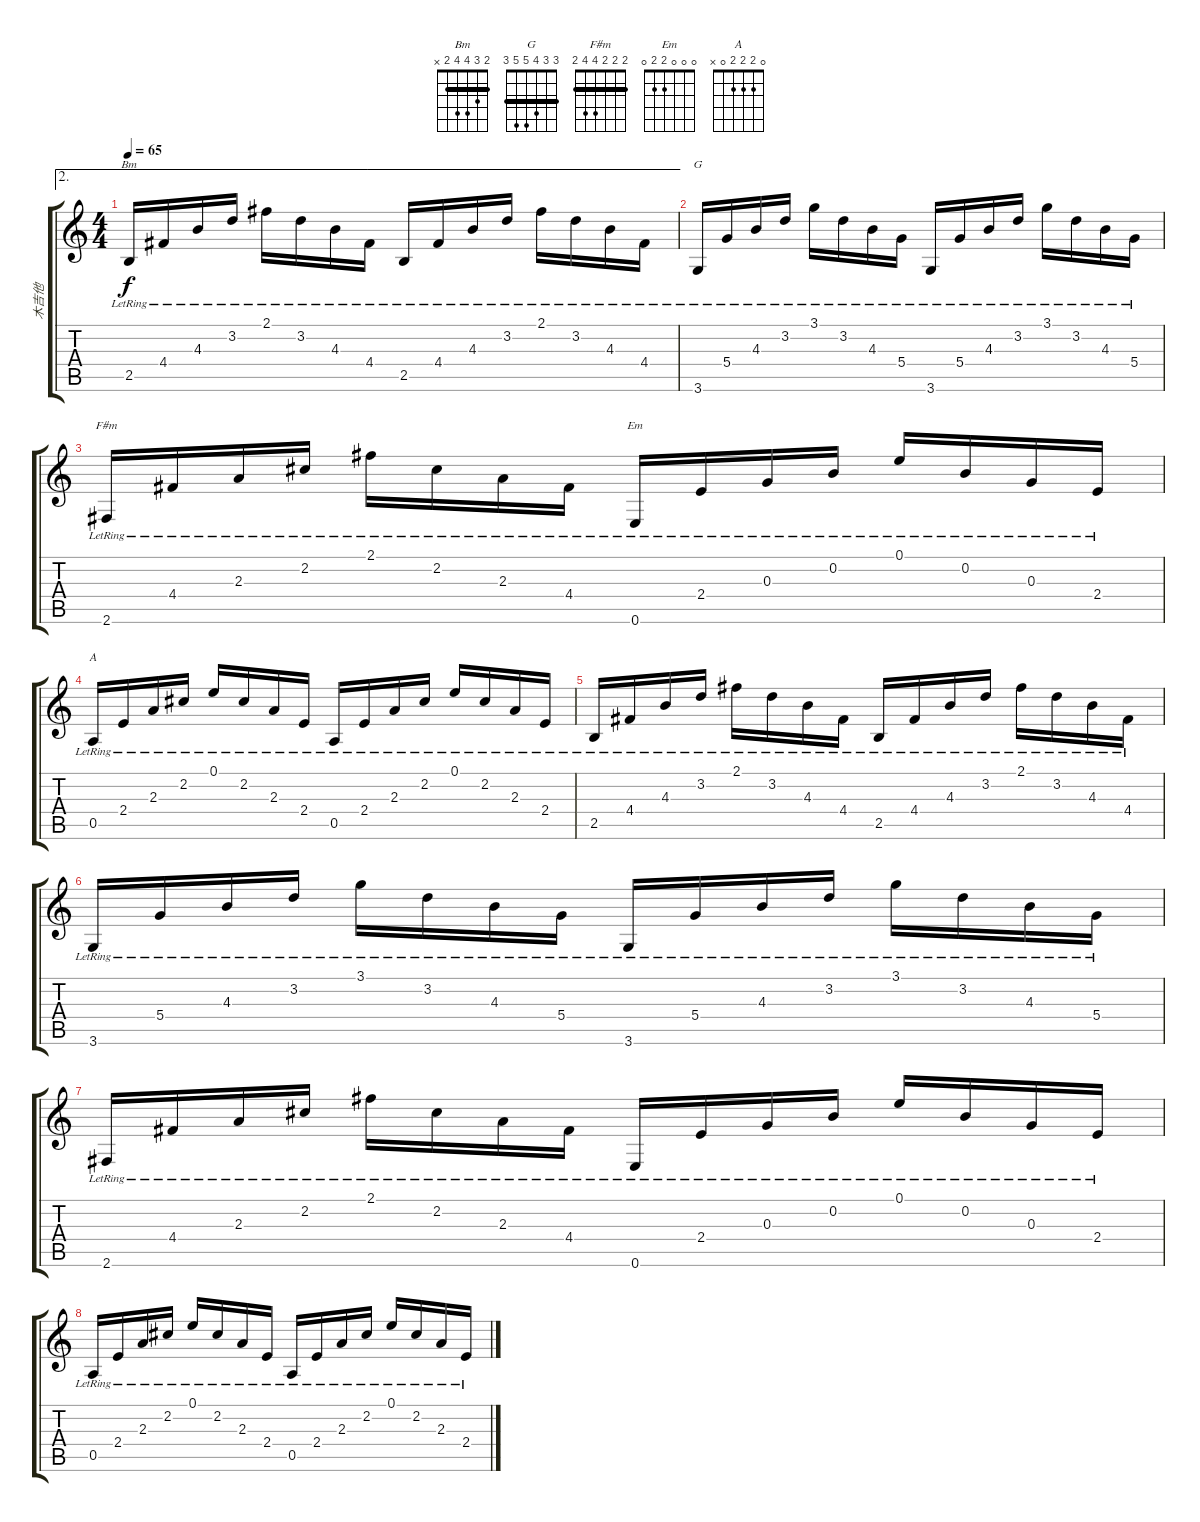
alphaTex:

\track ("木吉他" "木吉他") {instrument acousticguitarsteel}
\staff {score tabs}
\tuning (E4 B3 G3 D3 A2 E2) {hide}
\chord ("Bm" 2 3 4 4 2 x) {barre 2}
\chord ("G" 3 3 4 5 5 3) {barre 3}
\chord ("F#m" 2 2 2 4 4 2) {barre 2}
\chord ("Em" 0 0 0 2 2 0)
\chord ("A" 0 2 2 2 0 x)
\ae 2
\ts (4 4)
\tempo 65
\clef g2
\ks c
2.5{lr}.16{ch "Bm" dy f} 4.4{lr}.16 4.3{lr}.16 3.2{lr}.16 2.1{lr}.16 3.2{lr}.16 4.3{lr}.16 4.4{lr}.16 2.5{lr}.16 4.4{lr}.16 4.3{lr}.16 3.2{lr}.16 2.1{lr}.16 3.2{lr}.16 4.3{lr}.16 4.4{lr}.16 |
3.6{lr}.16{ch "G"} 5.4{lr}.16 4.3{lr}.16 3.2{lr}.16 3.1{lr}.16 3.2{lr}.16 4.3{lr}.16 5.4{lr}.16 3.6{lr}.16 5.4{lr}.16 4.3{lr}.16 3.2{lr}.16 3.1{lr}.16 3.2{lr}.16 4.3{lr}.16 5.4{lr}.16 |
2.6{lr}.16{ch "F#m"} 4.4{lr}.16 2.3{lr}.16 2.2{lr}.16 2.1{lr}.16 2.2{lr}.16 2.3{lr}.16 4.4{lr}.16 0.6{lr}.16{ch "Em"} 2.4{lr}.16 0.3{lr}.16 0.2{lr}.16 0.1{lr}.16 0.2{lr}.16 0.3{lr}.16 2.4{lr}.16 |
0.5{lr}.16{ch "A"} 2.4{lr}.16 2.3{lr}.16 2.2{lr}.16 0.1{lr}.16 2.2{lr}.16 2.3{lr}.16 2.4{lr}.16 0.5{lr}.16 2.4{lr}.16 2.3{lr}.16 2.2{lr}.16 0.1{lr}.16 2.2{lr}.16 2.3{lr}.16 2.4{lr}.16 |
2.5{lr}.16 4.4{lr}.16 4.3{lr}.16 3.2{lr}.16 2.1{lr}.16 3.2{lr}.16 4.3{lr}.16 4.4{lr}.16 2.5{lr}.16 4.4{lr}.16 4.3{lr}.16 3.2{lr}.16 2.1{lr}.16 3.2{lr}.16 4.3{lr}.16 4.4{lr}.16 |
3.6{lr}.16 5.4{lr}.16 4.3{lr}.16 3.2{lr}.16 3.1{lr}.16 3.2{lr}.16 4.3{lr}.16 5.4{lr}.16 3.6{lr}.16 5.4{lr}.16 4.3{lr}.16 3.2{lr}.16 3.1{lr}.16 3.2{lr}.16 4.3{lr}.16 5.4{lr}.16 |
2.6{lr}.16 4.4{lr}.16 2.3{lr}.16 2.2{lr}.16 2.1{lr}.16 2.2{lr}.16 2.3{lr}.16 4.4{lr}.16 0.6{lr}.16 2.4{lr}.16 0.3{lr}.16 0.2{lr}.16 0.1{lr}.16 0.2{lr}.16 0.3{lr}.16 2.4{lr}.16 |
0.5{lr}.16 2.4{lr}.16 2.3{lr}.16 2.2{lr}.16 0.1{lr}.16 2.2{lr}.16 2.3{lr}.16 2.4{lr}.16 0.5{lr}.16 2.4{lr}.16 2.3{lr}.16 2.2{lr}.16 0.1{lr}.16 2.2{lr}.16 2.3{lr}.16 2.4{lr}.16
